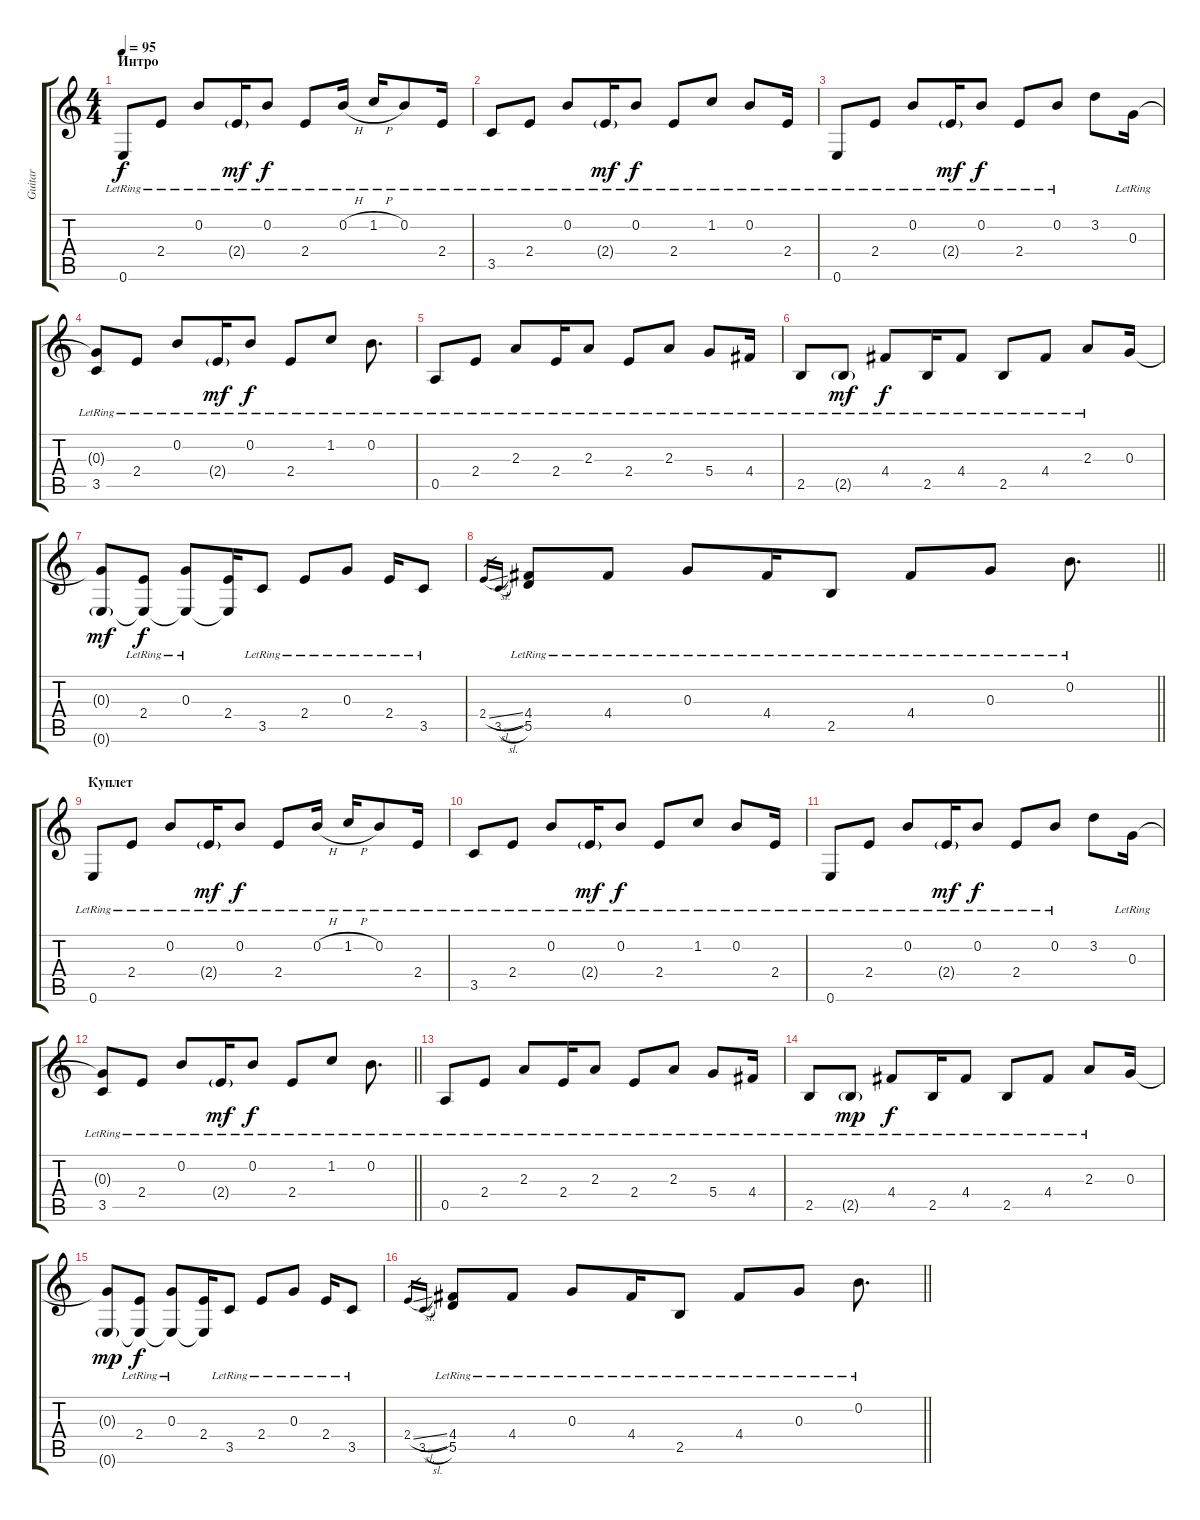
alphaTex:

\track ("Guitar" "Guitar") {instrument electricguitarclean}
\staff {score tabs}
\tuning (E4 B3 G3 D3 A2 E2) {hide}
\ts (4 4)
\section ("" "Интро")
\tempo 95
\clef g2
\ks c
0.6{lr}.8{dy f instrument electricguitarclean} 2.4{lr}.8 0.2{lr}.8 2.4{g lr}.16{dy mf} 0.2{lr}.8{dy f} 2.4{lr}.8 0.2{h lr}.16 1.2{h lr}.16 0.2{lr}.8 2.4{lr}.16 |
3.5{lr}.8 2.4{lr}.8 0.2{lr}.8 2.4{g lr}.16{dy mf} 0.2{lr}.8{dy f} 2.4{lr}.8 1.2{lr}.8 0.2{lr}.8 2.4{lr}.16 |
0.6{lr}.8 2.4{lr}.8 0.2{lr}.8 2.4{g lr}.16{dy mf} 0.2{lr}.8{dy f} 2.4{lr}.8 0.2{lr}.8 3.2.8 0.3{lr}.16 |
(0.3{t} 3.5{lr}).8 2.4{lr}.8 0.2{lr}.8 2.4{g lr}.16{dy mf} 0.2{lr}.8{dy f} 2.4{lr}.8 1.2{lr}.8 0.2{lr}.8{d} |
0.5{lr}.8 2.4{lr}.8 2.3{lr}.8 2.4{lr}.16 2.3{lr}.8 2.4{lr}.8 2.3{lr}.8 5.4{lr}.8 4.4{lr}.16 |
2.5{lr}.8 2.5{g lr}.8{dy mf} 4.4{lr}.8{dy f} 2.5{lr}.16 4.4{lr}.8 2.5{lr}.8 4.4{lr}.8 2.3{lr}.8 0.3.16 |
(0.3{t} 0.6{g}).8{dy mf} (2.4{lr} 0.6{t}).8{dy f} (0.3{lr} 0.6{t}).8 (2.4 0.6{t}).16 3.5{lr}.8 2.4{lr}.8 0.3{lr}.8 2.4{lr}.16 3.5{lr}.8 |
\barLineRight lightlight
2.4{sl}.16{gr} 3.5{sl}.16{gr} (4.4{lr} 5.5{lr}).8 4.4{lr}.8 0.3{lr}.8 4.4{lr}.16 2.5{lr}.8 4.4{lr}.8 0.3{lr}.8 0.2{lr}.8{d} |
\section ("" "Куплет")
0.6{lr}.8 2.4{lr}.8 0.2{lr}.8 2.4{g lr}.16{dy mf} 0.2{lr}.8{dy f} 2.4{lr}.8 0.2{h lr}.16 1.2{h lr}.16 0.2{lr}.8 2.4{lr}.16 |
3.5{lr}.8 2.4{lr}.8 0.2{lr}.8 2.4{g lr}.16{dy mf} 0.2{lr}.8{dy f} 2.4{lr}.8 1.2{lr}.8 0.2{lr}.8 2.4{lr}.16 |
0.6{lr}.8 2.4{lr}.8 0.2{lr}.8 2.4{g lr}.16{dy mf} 0.2{lr}.8{dy f} 2.4{lr}.8 0.2{lr}.8 3.2.8 0.3{lr}.16 |
\barLineRight lightlight
(0.3{t} 3.5{lr}).8 2.4{lr}.8 0.2{lr}.8 2.4{g lr}.16{dy mf} 0.2{lr}.8{dy f} 2.4{lr}.8 1.2{lr}.8 0.2{lr}.8{d} |
0.5{lr}.8 2.4{lr}.8 2.3{lr}.8 2.4{lr}.16 2.3{lr}.8 2.4{lr}.8 2.3{lr}.8 5.4{lr}.8 4.4{lr}.16 |
2.5{lr}.8 2.5{g lr}.8{dy mp} 4.4{lr}.8{dy f} 2.5{lr}.16 4.4{lr}.8 2.5{lr}.8 4.4{lr}.8 2.3{lr}.8 0.3.16 |
(0.3{t} 0.6{g}).8{dy mp} (2.4{lr} 0.6{t}).8{dy f} (0.3{lr} 0.6{t}).8 (2.4 0.6{t}).16 3.5{lr}.8 2.4{lr}.8 0.3{lr}.8 2.4{lr}.16 3.5{lr}.8 |
\barLineRight lightlight
2.4{sl}.16{gr} 3.5{sl}.16{gr} (4.4{lr} 5.5{lr}).8 4.4{lr}.8 0.3{lr}.8 4.4{lr}.16 2.5{lr}.8 4.4{lr}.8 0.3{lr}.8 0.2{lr}.8{d}
